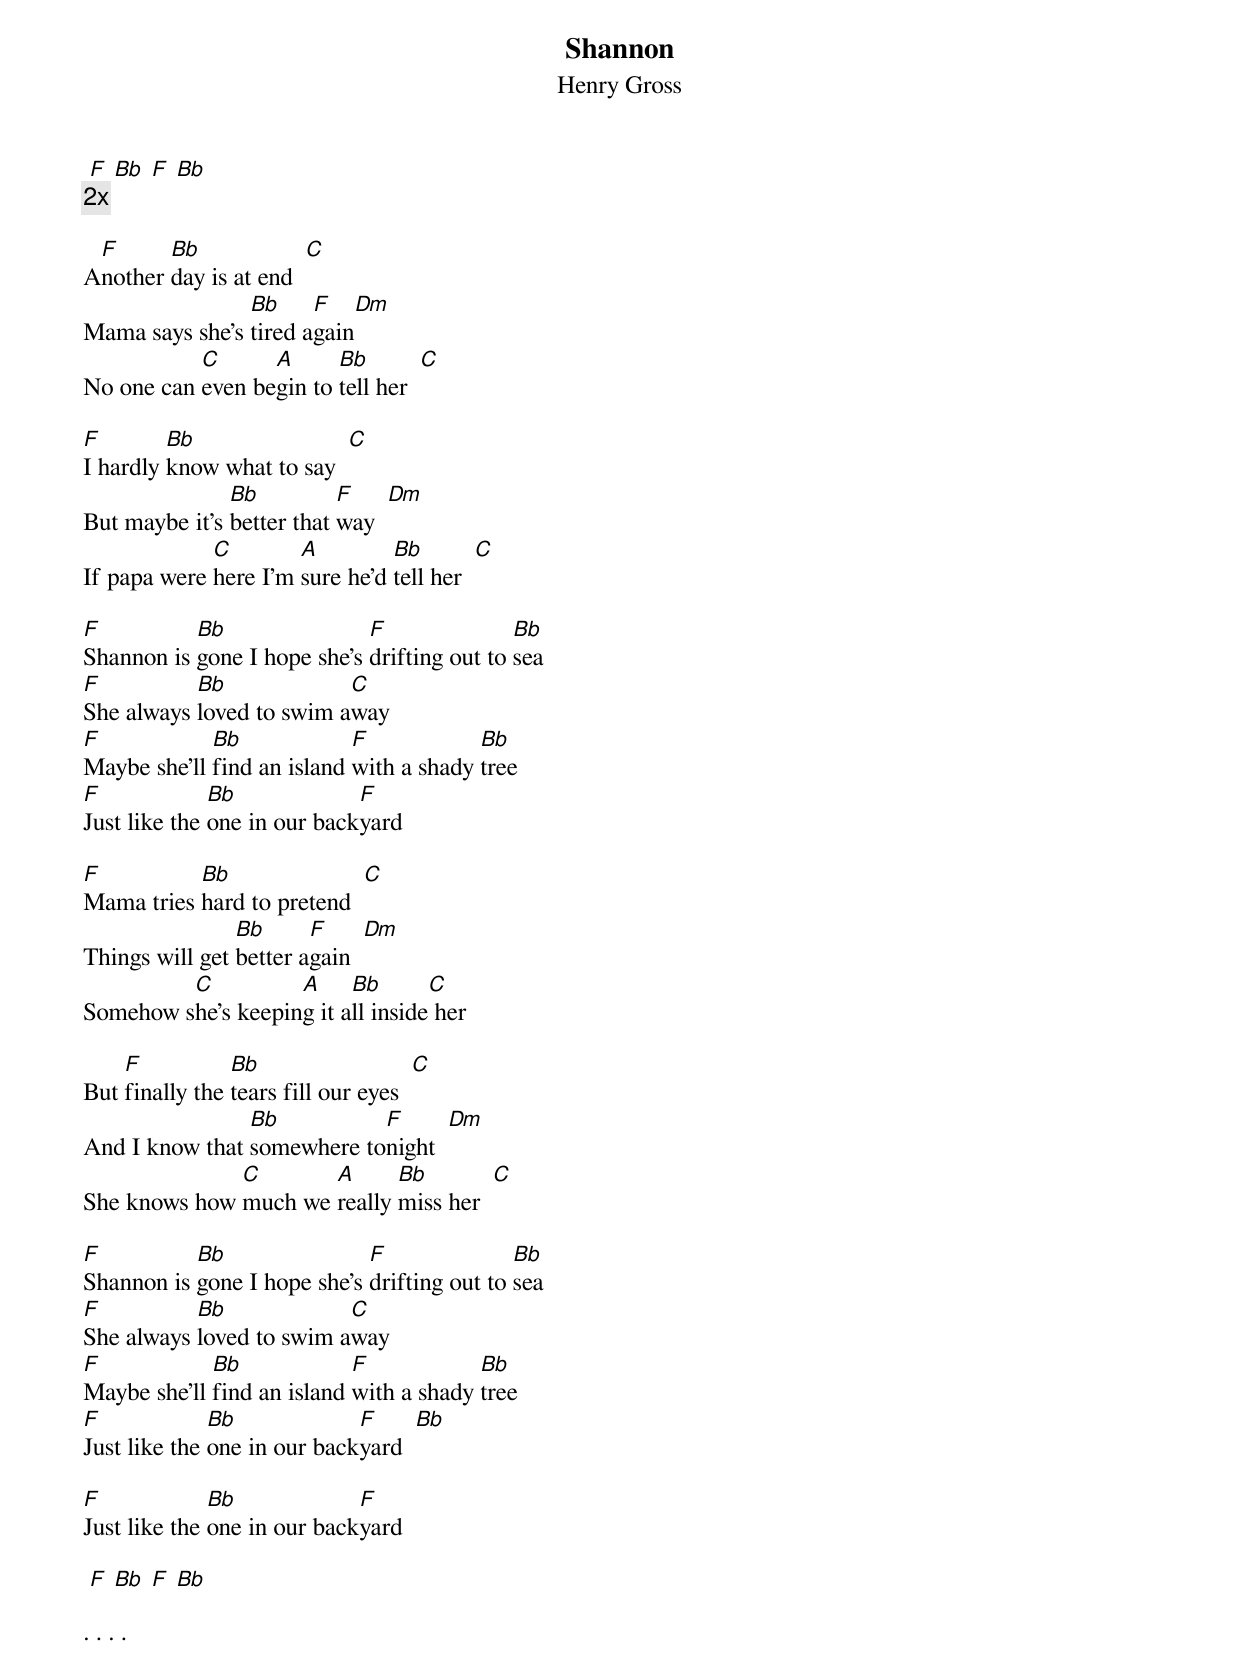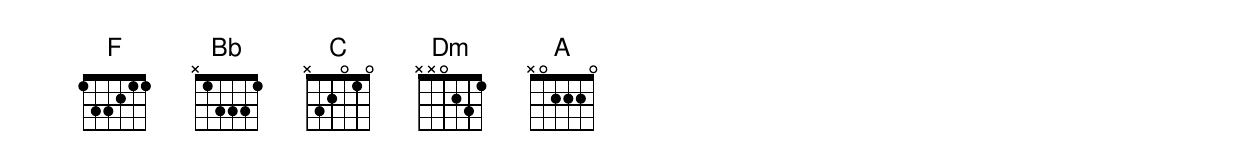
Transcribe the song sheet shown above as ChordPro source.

{title: Shannon}

{subtitle: Henry Gross}
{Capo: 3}

 [F] [Bb] [F] [Bb]
{c:2x}

A[F]nother [Bb]day is at end  [C]
Mama says she's [Bb]tired a[F]gain[Dm]
No one can [C]even be[A]gin to [Bb]tell her  [C]

[F]I hardly [Bb]know what to say  [C]
But maybe it's [Bb]better that [F]way  [Dm]
If papa were [C]here I'm [A]sure he'd [Bb]tell her  [C]

[F]Shannon is [Bb]gone I hope she's [F]drifting out to [Bb]sea
[F]She always [Bb]loved to swim a[C]way
[F]Maybe she'll [Bb]find an island [F]with a shady [Bb]tree
[F]Just like the [Bb]one in our back[F]yard

[F]Mama tries [Bb]hard to pretend  [C]
Things will get [Bb]better a[F]gain  [Dm]
Somehow s[C]he's keepin[A]g it a[Bb]ll inside[C] her

But [F]finally the [Bb]tears fill our eyes  [C]
And I know that [Bb]somewhere to[F]night  [Dm]
She knows how [C]much we [A]really [Bb]miss her  [C]

[F]Shannon is [Bb]gone I hope she's [F]drifting out to [Bb]sea
[F]She always [Bb]loved to swim a[C]way
[F]Maybe she'll [Bb]find an island [F]with a shady [Bb]tree
[F]Just like the [Bb]one in our back[F]yard  [Bb]

[F]Just like the [Bb]one in our back[F]yard

 [F] [Bb] [F] [Bb]

. . . .
